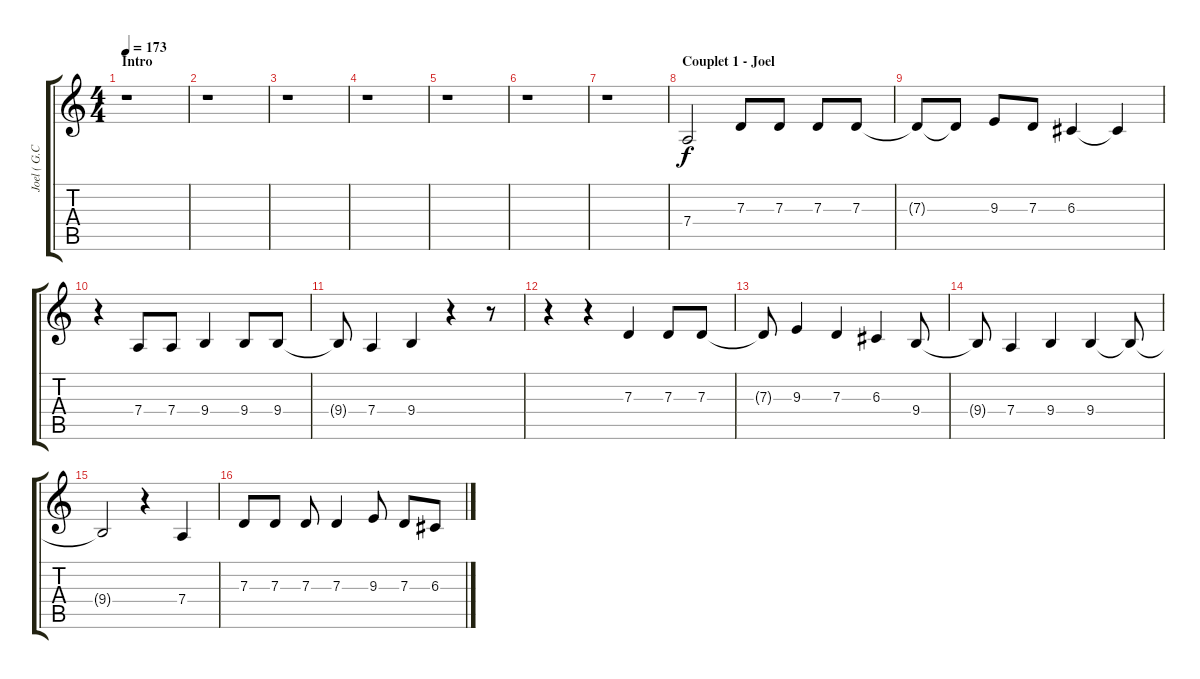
\track ("Joel ( G.C)" "Joel ( G.C") {instrument altosax}
\staff {score tabs}
\tuning (E4 B3 G3 D3 A2 E2) {hide}
\ts (4 4)
\section ("" "Intro")
\tempo 173
\clef g2
\ks c
r.1{dy f instrument altosax} |
r.1 |
r.1 |
r.1 |
r.1 |
r.1 |
r.1 |
\section ("" "Couplet 1 - Joel")
7.4.2 7.3.8 7.3.8 7.3.8 7.3.8 |
7.3{t}.8 7.3{t}.8 9.3.8 7.3.8 6.3.4 6.3{t}.4 |
r.4 7.4.8 7.4.8 9.4.4 9.4.8 9.4.8 |
9.4{t}.8 7.4.4 9.4.4 r.4 r.8 |
r.4 r.4 7.3.4 7.3.8 7.3.8 |
7.3{t}.8 9.3.4 7.3.4 6.3.4 9.4.8 |
9.4{t}.8 7.4.4 9.4.4 9.4.4 9.4{t}.8 |
9.4{t}.2 r.4 7.4.4 |
7.3.8 7.3.8 7.3.8 7.3.4 9.3.8 7.3.8 6.3.8
